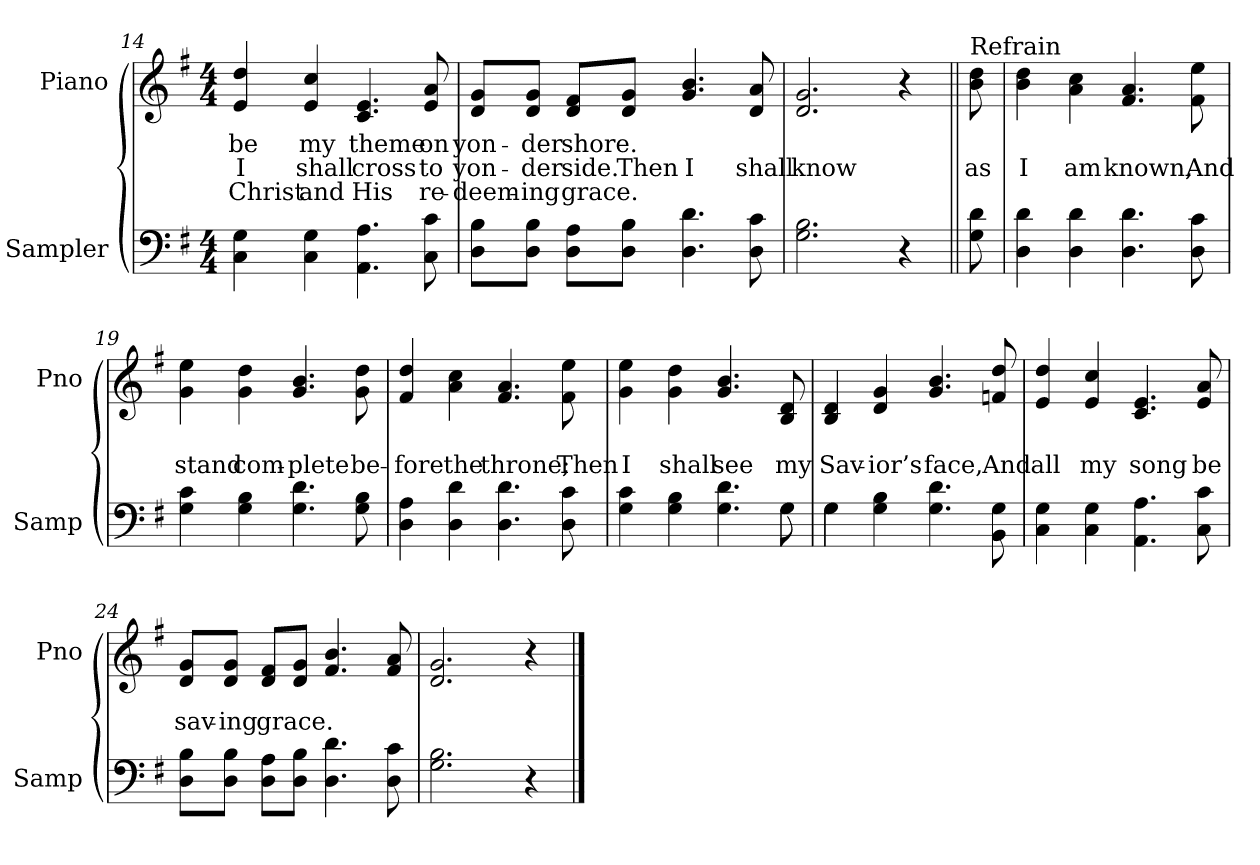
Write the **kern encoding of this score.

**kern	**kern	**text	**text	**text
*part2	*part1	*part1	*part1	*part1
*staff2	*staff1	*staff1	*staff1	*staff1
*I"Sampler	*I"Piano	*	*	*
*I'Samp	*I'Pno	*	*	*
*clefF4	*clefG2	*	*	*
*k[f#]	*k[f#]	*	*	*
*G:	*G:	*	*	*
*M4/4	*M4/4	*	*	*
=14	=14	=14	=14	=14
4C 4G	4e 4dd	be	I	Christ
4C 4G	4e 4cc	my	shall	and
4.AA 4.A	4.c 4.e	theme	cross	His
8C 8c	8e 8a	on	to	re-
=15	=15	=15	=15	=15
8D\ 8B\L	8d/ 8g/L	yon-	yon-	-deem-
8D\ 8B\J	8d/ 8g/J	-der	-der	-ing
8D\ 8A\L	8d/ 8f#/L	shore.	side.	grace.
8D\ 8B\J	8d/ 8g/J	.	Then	.
4.D 4.d	4.g 4.b	.	I	.
8D 8c	8d 8a	.	shall	.
=16	=16	=16	=16	=16
2.G 2.B	2.d 2.g	.	know	.
4r	4r	.	.	.
=17||	=17||	=17||	=17||	=17||
!	!LO:TX:t=Refrain	!	!	!
8G 8d	8b 8dd	.	as	.
=18	=18	=18	=18	=18
4D 4d	4b 4dd	.	I	.
4D 4d	4a 4cc	.	am	.
4.D 4.d	4.f# 4.a	.	known,	.
8D 8c	8f# 8ee	.	And	.
=19	=19	=19	=19	=19
4G 4c	4g 4ee	.	stand	.
4G 4B	4g 4dd	.	com-	.
4.G 4.d	4.g 4.b	.	-plete	.
8G 8B	8g 8dd	.	be-	.
=20	=20	=20	=20	=20
4D 4A	4f# 4dd	.	-fore	.
4D 4d	4a 4cc	.	the	.
4.D 4.d	4.f# 4.a	.	throne;	.
8D 8c	8f# 8ee	.	Then	.
=21	=21	=21	=21	=21
*^	*	*	*	*
4G 4c	2..ryy	4g 4ee	.	I	.
4G 4B	.	4g 4dd	.	shall	.
4.G 4.d	.	4.g 4.b	.	see	.
8G\	8G	8B 8d	.	my	.
=22	=22	=22	=22	=22	=22
4G\	4G	4B 4d	.	Sav-	.
4G 4B	2.ryy	4d 4g	.	-ior’s	.
4.G 4.d	.	4.g 4.b	.	face,	.
8BB 8G	.	8fn 8dd	.	And	.
*v	*v	*	*	*	*
=23	=23	=23	=23	=23
4C 4G	4e 4dd	.	all	.
4C 4G	4e 4cc	.	my	.
4.AA 4.A	4.c 4.e	.	song	.
8C 8c	8e 8a	.	be	.
=24	=24	=24	=24	=24
8D\ 8B\L	8d/ 8g/L	.	sav-	.
8D\ 8B\J	8d/ 8g/J	.	-ing	.
8D\ 8A\L	8d/ 8f#/L	.	grace.	.
8D\ 8B\J	8d/ 8g/J	.	.	.
4.D 4.d	4.f# 4.b	.	.	.
8D 8c	8f# 8a	.	.	.
=25	=25	=25	=25	=25
2.G 2.B	2.d 2.g	.	.	.
4r	4r	.	.	.
==	==	==	==	==
*-	*-	*-	*-	*-
